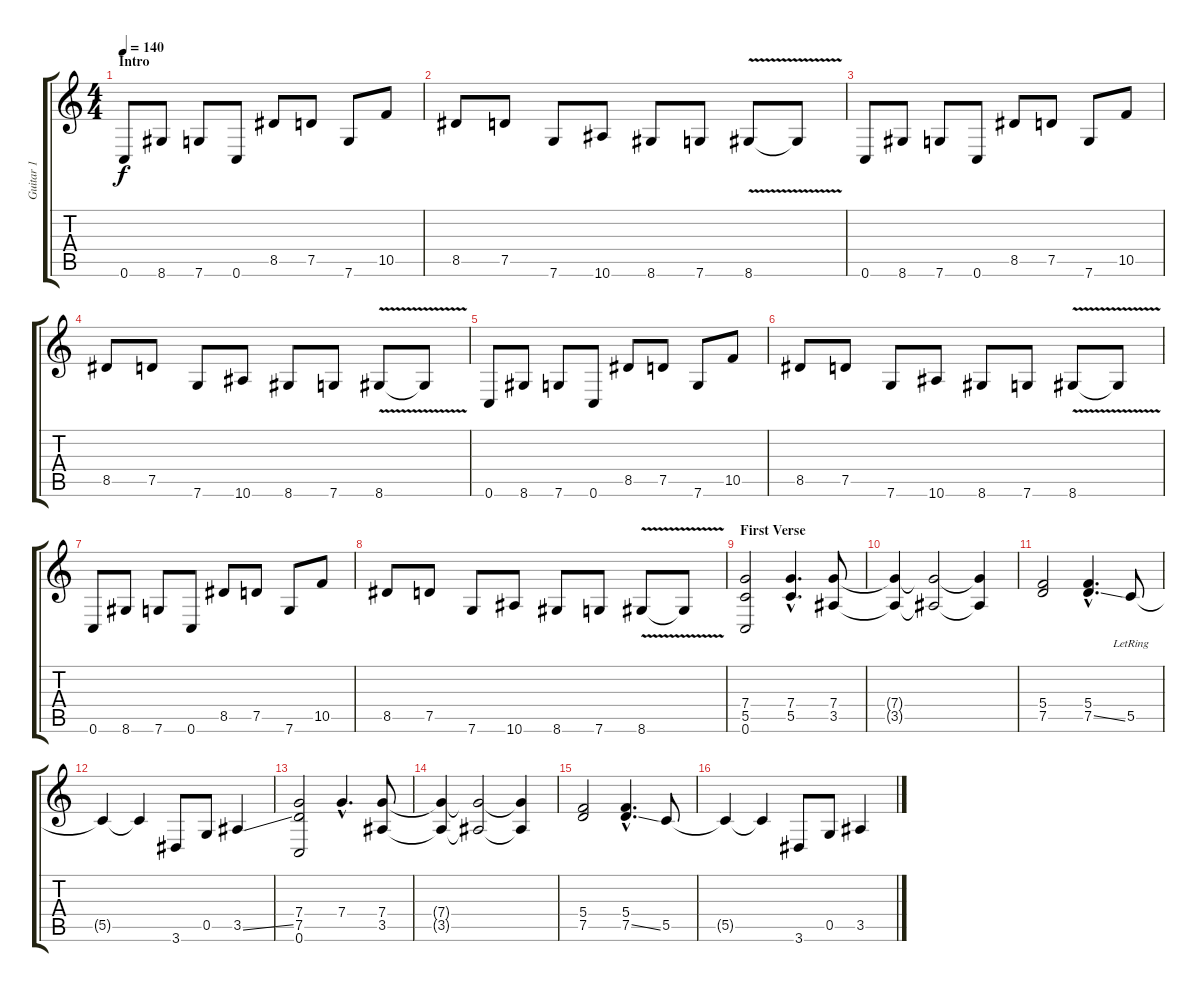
\track ("Guitar 1" "Guitar 1") {instrument distortionguitar}
\staff {score tabs}
\tuning (D4 A3 F3 C3 G2 C2) {hide}
\ts (4 4)
\section ("" "Intro")
\tempo 140
\clef g2
\ks c
0.6.8{dy f instrument distortionguitar} 8.6.8 7.6.8 0.6.8 8.5.8 7.5.8 7.6.8 10.5.8 |
8.5.8 7.5.8 7.6.8 10.6.8 8.6.8 7.6.8 8.6{v}.8 8.6{t}.8 |
0.6.8 8.6.8 7.6.8 0.6.8 8.5.8 7.5.8 7.6.8 10.5.8 |
8.5.8 7.5.8 7.6.8 10.6.8 8.6.8 7.6.8 8.6{v}.8 8.6{t}.8 |
0.6.8 8.6.8 7.6.8 0.6.8 8.5.8 7.5.8 7.6.8 10.5.8 |
8.5.8 7.5.8 7.6.8 10.6.8 8.6.8 7.6.8 8.6{v}.8 8.6{t}.8 |
0.6.8 8.6.8 7.6.8 0.6.8 8.5.8 7.5.8 7.6.8 10.5.8 |
8.5.8 7.5.8 7.6.8 10.6.8 8.6.8 7.6.8 8.6{v}.8 8.6{t}.8 |
\section ("" "First Verse")
(7.4 5.5 0.6).2{instrument electricguitarclean} (7.4{hac} 5.5{hac}).4{d} (7.4 3.5).8 |
(7.4{t} 3.5{t}).4 (7.4{t} 3.5{t}).2 (7.4{t} 3.5{t}).4 |
(5.4 7.5).2 (5.4{hac} 7.5{ss hac}).4{d} 5.5{lr}.8 |
5.5{t}.4 5.5{t}.4 3.6.8 0.5.8 3.5{ss}.4 |
(7.4 7.5 0.6).2 7.4{hac}.4{d} (7.4 3.5).8 |
(7.4{t} 3.5{t}).4 (7.4{t} 3.5{t}).2 (7.4{t} 3.5{t}).4 |
(5.4 7.5).2 (5.4{hac} 7.5{ss hac}).4{d} 5.5.8 |
5.5{t}.4 5.5{t}.4 3.6.8 0.5.8 3.5.4
